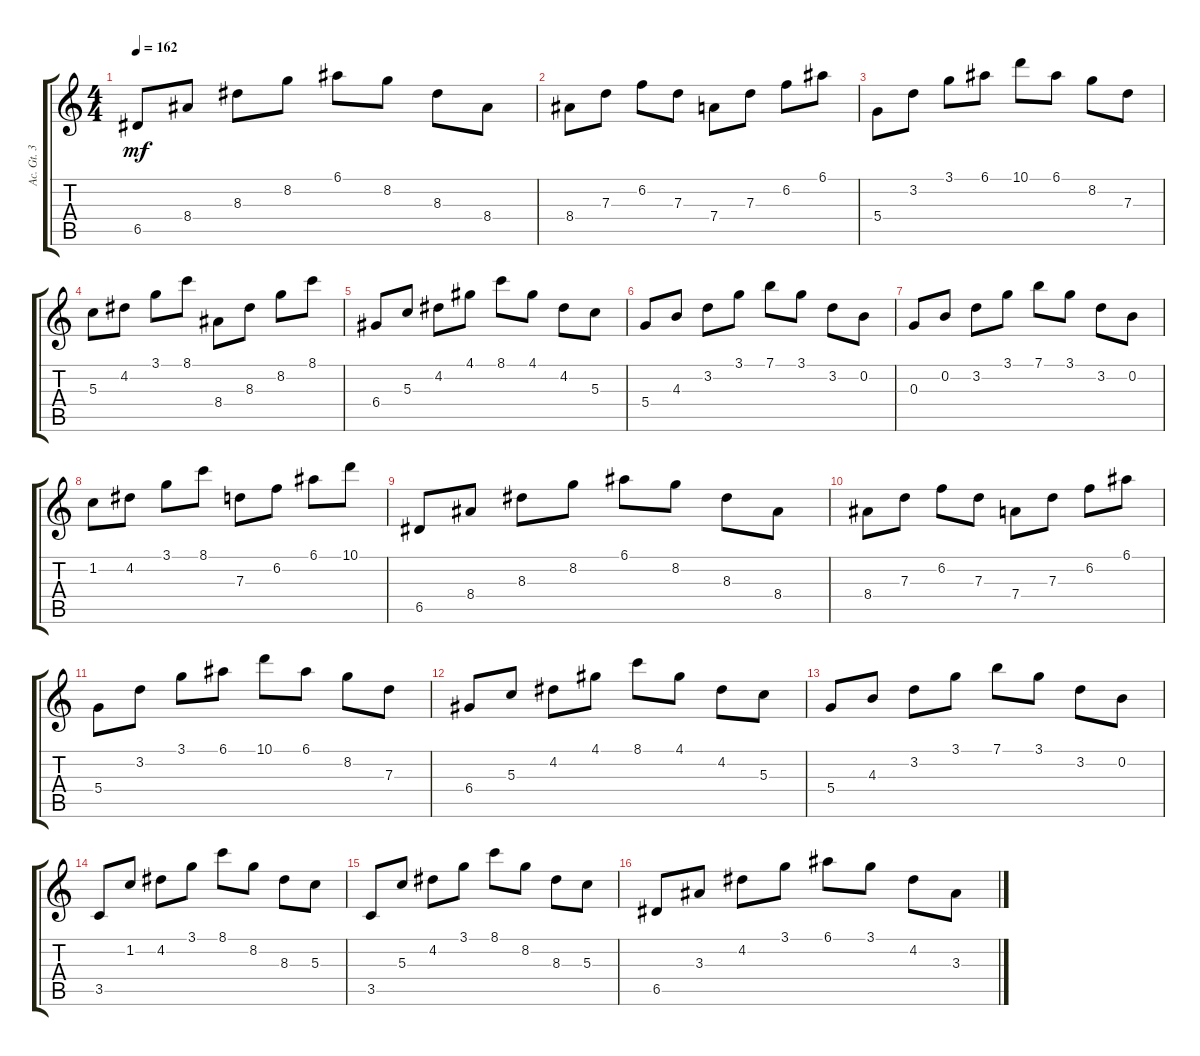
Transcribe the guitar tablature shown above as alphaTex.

\track ("Ac. Gt. 3" "Ac. Gt. 3") {instrument acousticguitarsteel}
\staff {score tabs}
\tuning (E4 B3 G3 D3 A2 E2) {hide}
\ts (4 4)
\tempo 162
\clef g2
\ks c
6.5.8{dy mf} 8.4.8 8.3.8 8.2.8 6.1.8 8.2.8 8.3.8 8.4.8 |
8.4.8 7.3.8 6.2.8 7.3.8 7.4.8 7.3.8 6.2.8 6.1.8 |
5.4.8 3.2.8 3.1.8 6.1.8 10.1.8 6.1.8 8.2.8 7.3.8 |
5.3.8 4.2.8 3.1.8 8.1.8 8.4.8 8.3.8 8.2.8 8.1.8 |
6.4.8 5.3.8 4.2.8 4.1.8 8.1.8 4.1.8 4.2.8 5.3.8 |
5.4.8 4.3.8 3.2.8 3.1.8 7.1.8 3.1.8 3.2.8 0.2.8 |
0.3.8 0.2.8 3.2.8 3.1.8 7.1.8 3.1.8 3.2.8 0.2.8 |
1.2.8 4.2.8 3.1.8 8.1.8 7.3.8 6.2.8 6.1.8 10.1.8 |
6.5.8 8.4.8 8.3.8 8.2.8 6.1.8 8.2.8 8.3.8 8.4.8 |
8.4.8 7.3.8 6.2.8 7.3.8 7.4.8 7.3.8 6.2.8 6.1.8 |
5.4.8 3.2.8 3.1.8 6.1.8 10.1.8 6.1.8 8.2.8 7.3.8 |
6.4.8 5.3.8 4.2.8 4.1.8 8.1.8 4.1.8 4.2.8 5.3.8 |
5.4.8 4.3.8 3.2.8 3.1.8 7.1.8 3.1.8 3.2.8 0.2.8 |
3.5.8 1.2.8 4.2.8 3.1.8 8.1.8 8.2.8 8.3.8 5.3.8 |
3.5.8 5.3.8 4.2.8 3.1.8 8.1.8 8.2.8 8.3.8 5.3.8 |
6.5.8 3.3.8 4.2.8 3.1.8 6.1.8 3.1.8 4.2.8 3.3.8
